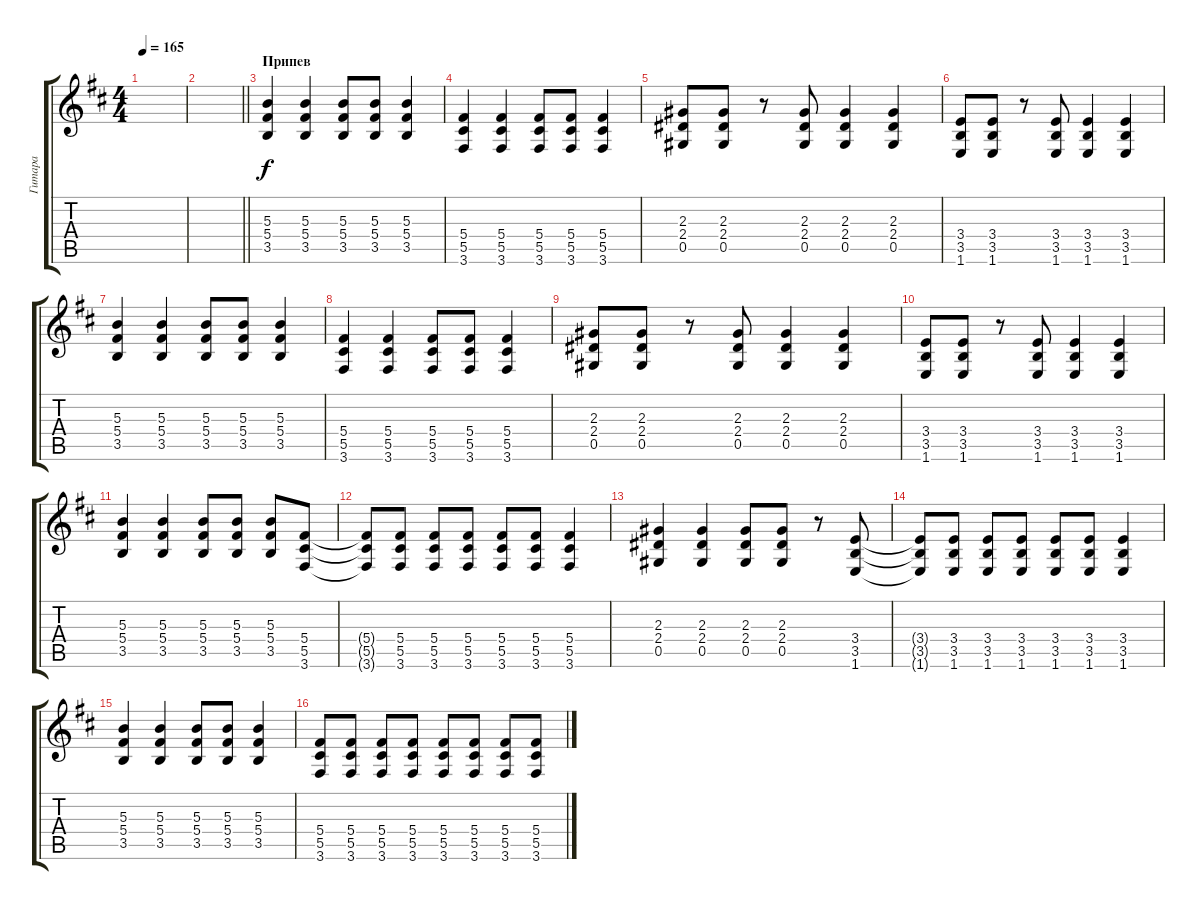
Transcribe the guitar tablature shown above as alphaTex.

\track ("Гитара" "Гитара") {instrument distortionguitar}
\staff {score tabs}
\tuning (Eb4 Bb3 Gb3 Db3 Ab2 Eb2) {hide}
\ts (4 4)
\tempo 165
\clef g2
\ks bminor
|
\barLineRight lightlight
|
\section ("" "Припев")
(5.3 5.4 3.5).4 (5.3 5.4 3.5).4 (5.3 5.4 3.5).8 (5.3 5.4 3.5).8 (5.3 5.4 3.5).4 |
(5.4 5.5 3.6).4 (5.4 5.5 3.6).4 (5.4 5.5 3.6).8 (5.4 5.5 3.6).8 (5.4 5.5 3.6).4 |
(2.3 2.4 0.5).8 (2.3 2.4 0.5).8 r.8 (2.3 2.4 0.5).8 (2.3 2.4 0.5).4 (2.3 2.4 0.5).4 |
(3.4 3.5 1.6).8 (3.4 3.5 1.6).8 r.8 (3.4 3.5 1.6).8 (3.4 3.5 1.6).4 (3.4 3.5 1.6).4 |
(5.3 5.4 3.5).4 (5.3 5.4 3.5).4 (5.3 5.4 3.5).8 (5.3 5.4 3.5).8 (5.3 5.4 3.5).4 |
(5.4 5.5 3.6).4 (5.4 5.5 3.6).4 (5.4 5.5 3.6).8 (5.4 5.5 3.6).8 (5.4 5.5 3.6).4 |
(2.3 2.4 0.5).8 (2.3 2.4 0.5).8 r.8 (2.3 2.4 0.5).8 (2.3 2.4 0.5).4 (2.3 2.4 0.5).4 |
(3.4 3.5 1.6).8 (3.4 3.5 1.6).8 r.8 (3.4 3.5 1.6).8 (3.4 3.5 1.6).4 (3.4 3.5 1.6).4 |
(5.3 5.4 3.5).4 (5.3 5.4 3.5).4 (5.3 5.4 3.5).8 (5.3 5.4 3.5).8 (5.3 5.4 3.5).8 (5.4 5.5 3.6).8 |
(5.4{t} 5.5{t} 3.6{t}).8 (5.4 5.5 3.6).8 (5.4 5.5 3.6).8 (5.4 5.5 3.6).8 (5.4 5.5 3.6).8 (5.4 5.5 3.6).8 (5.4 5.5 3.6).4 |
(2.3 2.4 0.5).4 (2.3 2.4 0.5).4 (2.3 2.4 0.5).8 (2.3 2.4 0.5).8 r.8 (3.4 3.5 1.6).8 |
(3.4{t} 3.5{t} 1.6{t}).8 (3.4 3.5 1.6).8 (3.4 3.5 1.6).8 (3.4 3.5 1.6).8 (3.4 3.5 1.6).8 (3.4 3.5 1.6).8 (3.4 3.5 1.6).4 |
(5.3 5.4 3.5).4 (5.3 5.4 3.5).4 (5.3 5.4 3.5).8 (5.3 5.4 3.5).8 (5.3 5.4 3.5).4 |
(5.4 5.5 3.6).8 (5.4 5.5 3.6).8 (5.4 5.5 3.6).8 (5.4 5.5 3.6).8 (5.4 5.5 3.6).8 (5.4 5.5 3.6).8 (5.4 5.5 3.6).8 (5.4 5.5 3.6).8
